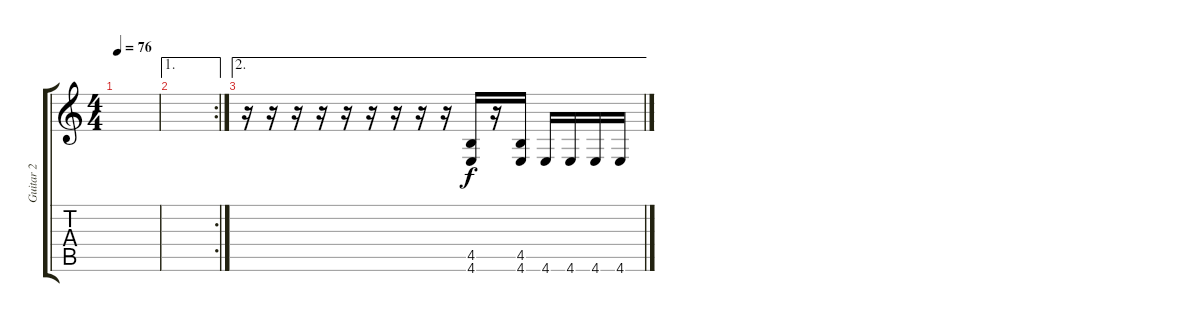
\track ("Guitar 2" "Guitar 2") {instrument distortionguitar}
\staff {score tabs}
\tuning (E4 C4 G3 C3 G2 C2) {hide}
\ts (4 4)
\tempo 76
\clef g2
\ks c
|
\ae 1
\rc 2
|
\ae 2
r.16 r.16 r.16 r.16 r.16 r.16 r.16 r.16 r.16 (4.5 4.6).16 r.16 (4.5 4.6).16 4.6.16 4.6.16 4.6.16 4.6.16
